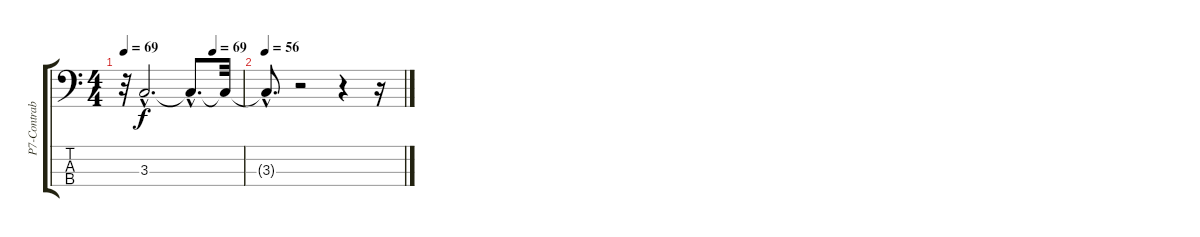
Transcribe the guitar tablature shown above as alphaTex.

\track ("P7-Contrabass" "P7-Contrab") {instrument contrabass}
\staff {score tabs}
\tuning (G2 D2 A1 E1) {hide}
\ts (4 4)
\tempo 69
\tempo (69 0.75)
\clef f4
\ks c
r.32{dy ff} 3.3{hac}.2{d dy f} 3.3{hac t}.8{d} 3.3{t}.32 |
\tempo 56
3.3{hac t}.8{d} r.2 r.4 r.16
